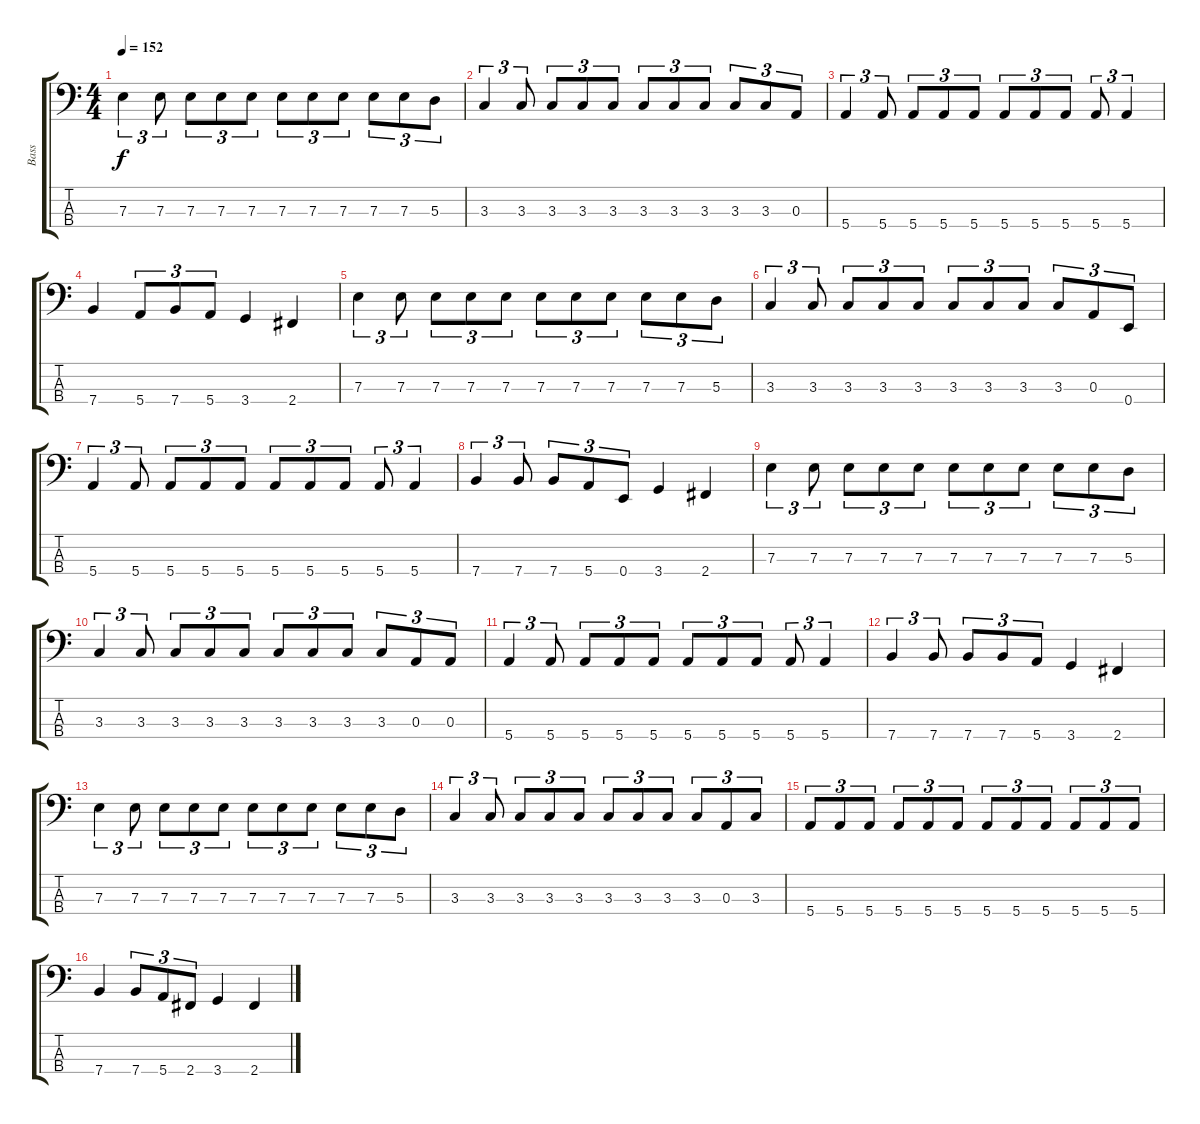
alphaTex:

\track ("Bass" "Bass") {instrument electricbassfinger}
\staff {score tabs}
\tuning (G2 D2 A1 E1) {hide}
\ts (4 4)
\tempo 152
\clef f4
\ks c
7.3.4{tu (3 2) dy f} 7.3.8{tu (3 2)} 7.3.8{tu (3 2)} 7.3.8{tu (3 2)} 7.3.8{tu (3 2)} 7.3.8{tu (3 2)} 7.3.8{tu (3 2)} 7.3.8{tu (3 2)} 7.3.8{tu (3 2)} 7.3.8{tu (3 2)} 5.3.8{tu (3 2)} |
3.3.4{tu (3 2)} 3.3.8{tu (3 2)} 3.3.8{tu (3 2)} 3.3.8{tu (3 2)} 3.3.8{tu (3 2)} 3.3.8{tu (3 2)} 3.3.8{tu (3 2)} 3.3.8{tu (3 2)} 3.3.8{tu (3 2)} 3.3.8{tu (3 2)} 0.3.8{tu (3 2)} |
5.4.4{tu (3 2)} 5.4.8{tu (3 2)} 5.4.8{tu (3 2)} 5.4.8{tu (3 2)} 5.4.8{tu (3 2)} 5.4.8{tu (3 2)} 5.4.8{tu (3 2)} 5.4.8{tu (3 2)} 5.4.8{tu (3 2)} 5.4.4{tu (3 2)} |
7.4.4 5.4.8{tu (3 2)} 7.4.8{tu (3 2)} 5.4.8{tu (3 2)} 3.4.4 2.4.4 |
7.3.4{tu (3 2)} 7.3.8{tu (3 2)} 7.3.8{tu (3 2)} 7.3.8{tu (3 2)} 7.3.8{tu (3 2)} 7.3.8{tu (3 2)} 7.3.8{tu (3 2)} 7.3.8{tu (3 2)} 7.3.8{tu (3 2)} 7.3.8{tu (3 2)} 5.3.8{tu (3 2)} |
3.3.4{tu (3 2)} 3.3.8{tu (3 2)} 3.3.8{tu (3 2)} 3.3.8{tu (3 2)} 3.3.8{tu (3 2)} 3.3.8{tu (3 2)} 3.3.8{tu (3 2)} 3.3.8{tu (3 2)} 3.3.8{tu (3 2)} 0.3.8{tu (3 2)} 0.4.8{tu (3 2)} |
5.4.4{tu (3 2)} 5.4.8{tu (3 2)} 5.4.8{tu (3 2)} 5.4.8{tu (3 2)} 5.4.8{tu (3 2)} 5.4.8{tu (3 2)} 5.4.8{tu (3 2)} 5.4.8{tu (3 2)} 5.4.8{tu (3 2)} 5.4.4{tu (3 2)} |
7.4.4{tu (3 2)} 7.4.8{tu (3 2)} 7.4.8{tu (3 2)} 5.4.8{tu (3 2)} 0.4.8{tu (3 2)} 3.4.4 2.4.4 |
7.3.4{tu (3 2)} 7.3.8{tu (3 2)} 7.3.8{tu (3 2)} 7.3.8{tu (3 2)} 7.3.8{tu (3 2)} 7.3.8{tu (3 2)} 7.3.8{tu (3 2)} 7.3.8{tu (3 2)} 7.3.8{tu (3 2)} 7.3.8{tu (3 2)} 5.3.8{tu (3 2)} |
3.3.4{tu (3 2)} 3.3.8{tu (3 2)} 3.3.8{tu (3 2)} 3.3.8{tu (3 2)} 3.3.8{tu (3 2)} 3.3.8{tu (3 2)} 3.3.8{tu (3 2)} 3.3.8{tu (3 2)} 3.3.8{tu (3 2)} 0.3.8{tu (3 2)} 0.3.8{tu (3 2)} |
5.4.4{tu (3 2)} 5.4.8{tu (3 2)} 5.4.8{tu (3 2)} 5.4.8{tu (3 2)} 5.4.8{tu (3 2)} 5.4.8{tu (3 2)} 5.4.8{tu (3 2)} 5.4.8{tu (3 2)} 5.4.8{tu (3 2)} 5.4.4{tu (3 2)} |
7.4.4{tu (3 2)} 7.4.8{tu (3 2)} 7.4.8{tu (3 2)} 7.4.8{tu (3 2)} 5.4.8{tu (3 2)} 3.4.4 2.4.4 |
7.3.4{tu (3 2)} 7.3.8{tu (3 2)} 7.3.8{tu (3 2)} 7.3.8{tu (3 2)} 7.3.8{tu (3 2)} 7.3.8{tu (3 2)} 7.3.8{tu (3 2)} 7.3.8{tu (3 2)} 7.3.8{tu (3 2)} 7.3.8{tu (3 2)} 5.3.8{tu (3 2)} |
3.3.4{tu (3 2)} 3.3.8{tu (3 2)} 3.3.8{tu (3 2)} 3.3.8{tu (3 2)} 3.3.8{tu (3 2)} 3.3.8{tu (3 2)} 3.3.8{tu (3 2)} 3.3.8{tu (3 2)} 3.3.8{tu (3 2)} 0.3.8{tu (3 2)} 3.3.8{tu (3 2)} |
5.4.8{tu (3 2)} 5.4.8{tu (3 2)} 5.4.8{tu (3 2)} 5.4.8{tu (3 2)} 5.4.8{tu (3 2)} 5.4.8{tu (3 2)} 5.4.8{tu (3 2)} 5.4.8{tu (3 2)} 5.4.8{tu (3 2)} 5.4.8{tu (3 2)} 5.4.8{tu (3 2)} 5.4.8{tu (3 2)} |
7.4.4 7.4.8{tu (3 2)} 5.4.8{tu (3 2)} 2.4.8{tu (3 2)} 3.4.4 2.4.4
